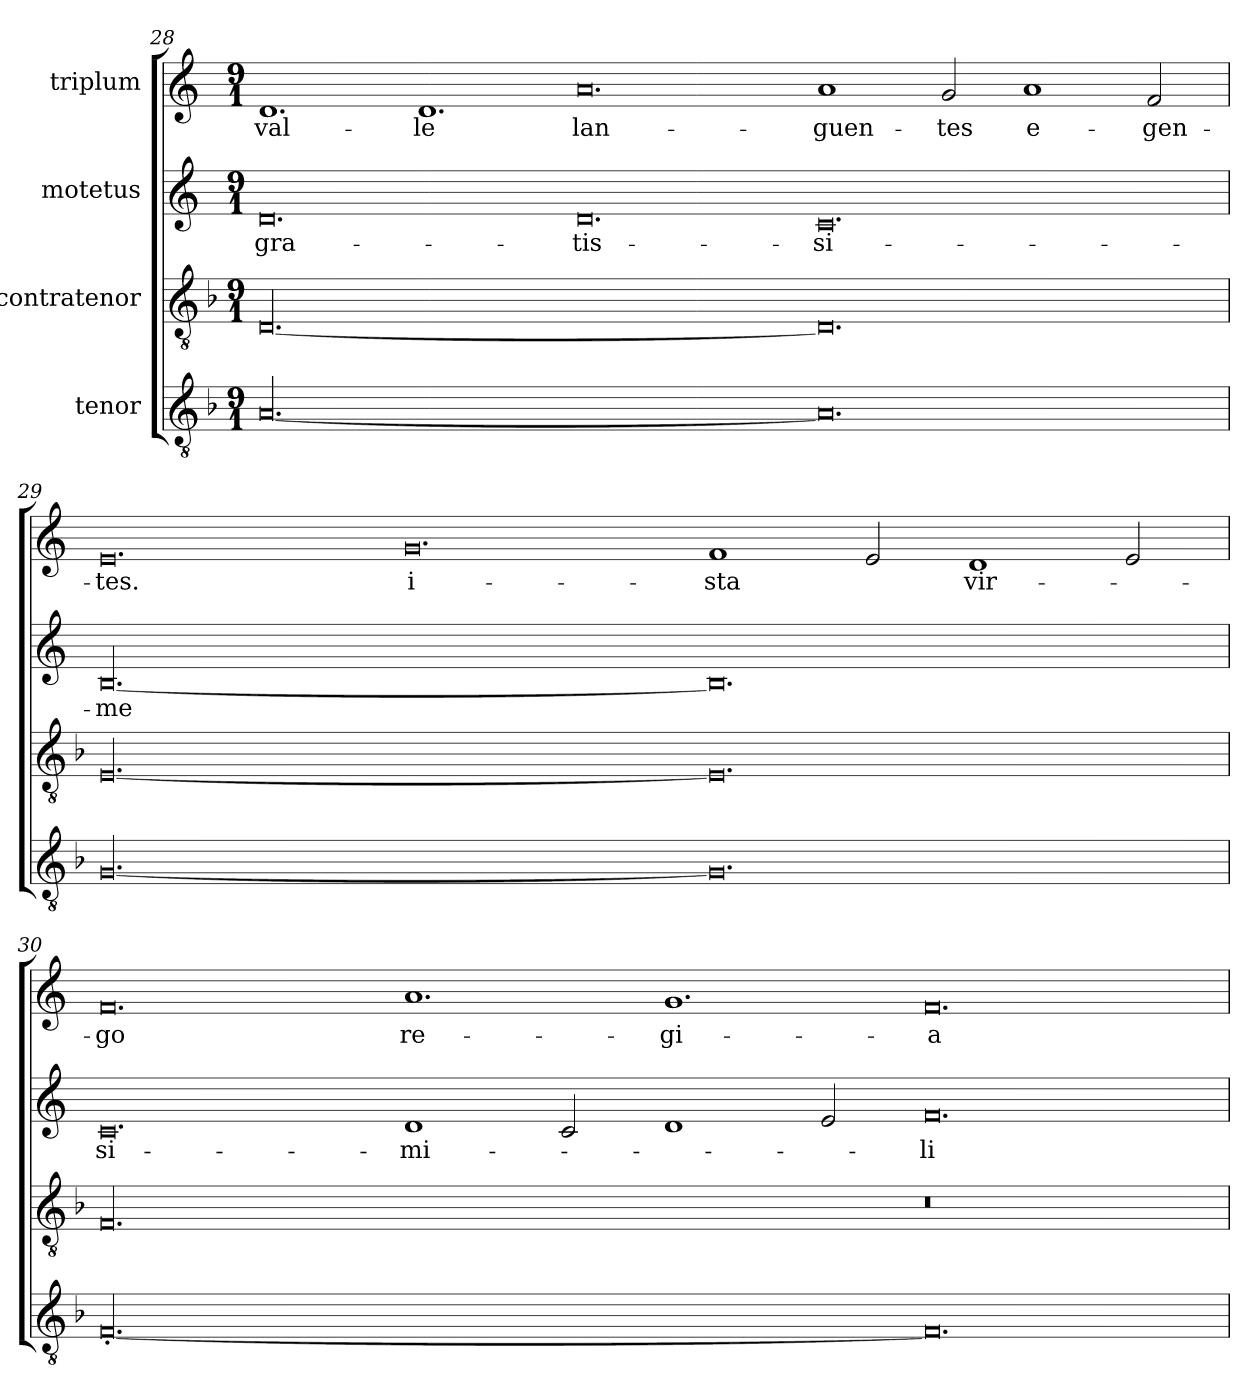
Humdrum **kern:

**kern	**kern	**kern	**text	**kern	**text
*part4	*part3	*part2	*part2	*part1	*part1
*staff4	*staff3	*staff2	*staff2	*staff1	*staff1
*I"tenor	*I"contratenor	*I"motetus	*	*I"triplum	*
*clefGv2	*clefGv2	*clefG2	*	*clefG2	*
*k[b-]	*k[b-]	*k[]	*	*k[]	*
*F:	*F:	*C:	*	*C:	*
*M9/1	*M9/1	*M9/1	*	*M9/1	*
=28	=28	=28	=28	=28	=28
[00.A/	[00.D/	0.d/	gra-	1.d/	val-
.	.	.	.	1.d/	-le
.	.	0.d/	-tis-	0.a/	lan-
0.A/]	0.D/]	0.c/	-si-	1a/	-guen-
.	.	.	.	2g/	-tes
.	.	.	.	1a/	e-
.	.	.	.	2f/	-gen-
!!LO:PB:g=z
=29	=29	=29	=29	=29	=29
[00.G/	[00.E/	[00.B/	-me	0.e/	-tes.
.	.	.	.	0.g/	i-
0.G/]	0.E/]	0.B/]	.	1f/	-sta
.	.	.	.	2e/	.
.	.	.	.	1d/	vir-
.	.	.	.	2e/	.
=30	=30	=30	=30	=30	=30
[00.F'/	00.F/	0.c/	si-	0.f/	-go
.	.	1d/	-mi-	1.a/	re-
.	.	2c/	.	.	.
.	.	1d/	.	1.g/	-gi-
.	.	2e/	.	.	.
0.F/]	0.r	0.f/	-li	0.f/	-a
=	=	=	=	=	=
*-	*-	*-	*-	*-	*-
